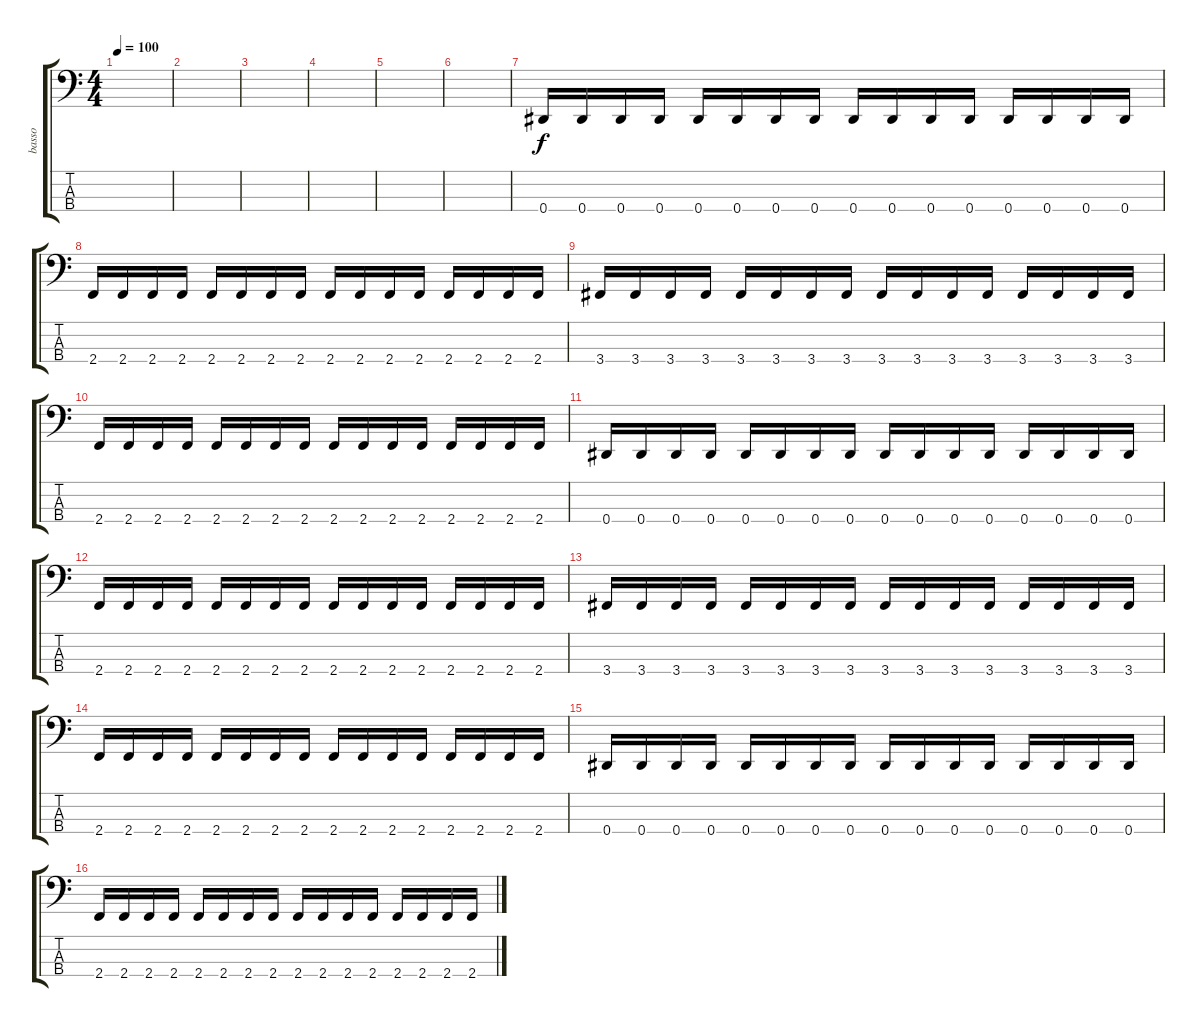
\track ("basso" "basso") {instrument electricbasspick}
\staff {score tabs}
\tuning (Gb2 Db2 Ab1 Eb1) {hide}
\ts (4 4)
\tempo 100
\clef f4
\ks c
|
|
|
|
|
|
0.4.16 0.4.16 0.4.16 0.4.16 0.4.16 0.4.16 0.4.16 0.4.16 0.4.16 0.4.16 0.4.16 0.4.16 0.4.16 0.4.16 0.4.16 0.4.16 |
2.4.16 2.4.16 2.4.16 2.4.16 2.4.16 2.4.16 2.4.16 2.4.16 2.4.16 2.4.16 2.4.16 2.4.16 2.4.16 2.4.16 2.4.16 2.4.16 |
3.4.16 3.4.16 3.4.16 3.4.16 3.4.16 3.4.16 3.4.16 3.4.16 3.4.16 3.4.16 3.4.16 3.4.16 3.4.16 3.4.16 3.4.16 3.4.16 |
2.4.16 2.4.16 2.4.16 2.4.16 2.4.16 2.4.16 2.4.16 2.4.16 2.4.16 2.4.16 2.4.16 2.4.16 2.4.16 2.4.16 2.4.16 2.4.16 |
0.4.16 0.4.16 0.4.16 0.4.16 0.4.16 0.4.16 0.4.16 0.4.16 0.4.16 0.4.16 0.4.16 0.4.16 0.4.16 0.4.16 0.4.16 0.4.16 |
2.4.16 2.4.16 2.4.16 2.4.16 2.4.16 2.4.16 2.4.16 2.4.16 2.4.16 2.4.16 2.4.16 2.4.16 2.4.16 2.4.16 2.4.16 2.4.16 |
3.4.16 3.4.16 3.4.16 3.4.16 3.4.16 3.4.16 3.4.16 3.4.16 3.4.16 3.4.16 3.4.16 3.4.16 3.4.16 3.4.16 3.4.16 3.4.16 |
2.4.16 2.4.16 2.4.16 2.4.16 2.4.16 2.4.16 2.4.16 2.4.16 2.4.16 2.4.16 2.4.16 2.4.16 2.4.16 2.4.16 2.4.16 2.4.16 |
0.4.16 0.4.16 0.4.16 0.4.16 0.4.16 0.4.16 0.4.16 0.4.16 0.4.16 0.4.16 0.4.16 0.4.16 0.4.16 0.4.16 0.4.16 0.4.16 |
2.4.16 2.4.16 2.4.16 2.4.16 2.4.16 2.4.16 2.4.16 2.4.16 2.4.16 2.4.16 2.4.16 2.4.16 2.4.16 2.4.16 2.4.16 2.4.16
